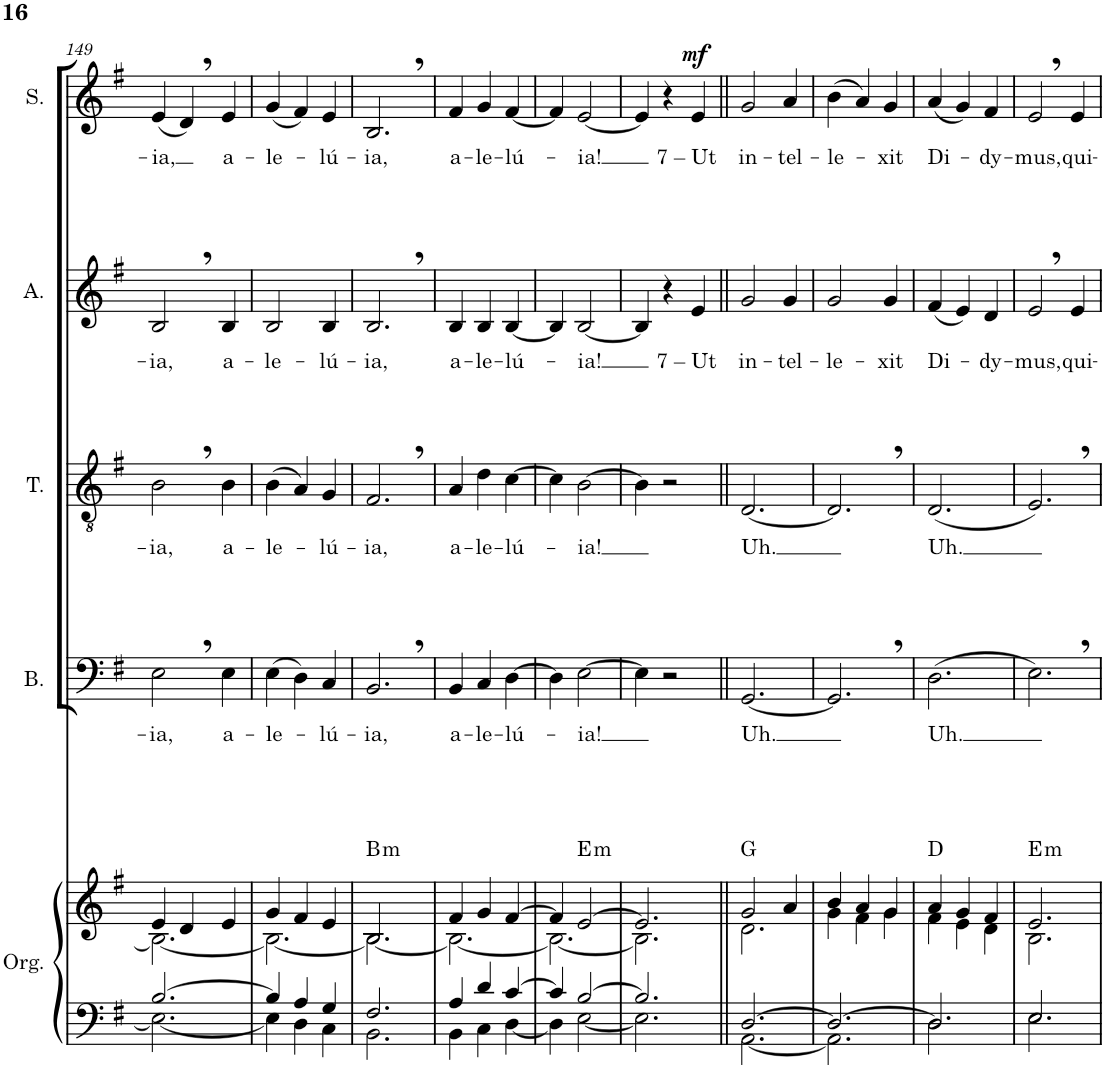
**kern	**kern	**harte	**kern	**text	**kern	**text	**kern	**text	**kern	**text	**dynam
*part5	*part5	*part5	*part4	*part4	*part3	*part3	*part2	*part2	*part1	*part1	*part1
*staff6	*staff5	*	*staff4	*staff4	*staff3	*staff3	*staff2	*staff2	*staff1	*staff1	*staff1
*I"Órgano	*	*	*I"Bajo	*	*I"Tenor	*	*I"Alto	*	*I"Soprano	*	*
*	*	*	*I'B.	*	*I'T.	*	*I'A.	*	*I'S.	*	*
!!LO:PB:g=z
*clefF4	*clefG2	*	*clefF4	*	*clefGv2	*	*clefG2	*	*clefG2	*	*
*k[f#]	*k[f#]	*	*k[f#]	*	*k[f#]	*	*k[f#]	*	*k[f#]	*	*
*M3/4	*M3/4	*	*M3/4	*	*M3/4	*	*M3/4	*	*M3/4	*	*
=149	=149	=149	=149	=149	=149	=149	=149	=149	=149	=149	=149
*^	*^	*	*	*	*	*	*	*	*	*	*
!	!	!	!	!	!	!LO:LY:b	!	!LO:LY:b	!	!LO:LY:b	!	!LO:LY:b	!
[2.B/	2.E\_	4e/	2.B\_	.	2E,\	-ia,	2B,\	-ia,	2B,/	-ia,	(4e/	-ia,	.
.	.	4d/	.	.	.	.	.	.	.	.	4d,/)	.	.
!	!	!	!	!	!	!LO:LY:b	!	!LO:LY:b	!	!LO:LY:b	!	!LO:LY:b	!
.	.	4e/	.	.	4E\	a-	4B\	a-	4B/	a-	4e/	a-	.
=150	=150	=150	=150	=150	=150	=150	=150	=150	=150	=150	=150	=150	=150
!	!	!	!	!	!	!LO:LY:b	!	!LO:LY:b	!	!LO:LY:b	!	!LO:LY:b	!
4B/]	4E\]	4g/	2.B\_	.	(4E\	-le-	(4B\	-le-	2B/	-le-	(4g/	-le-	.
4A/	4D\	4f#/	.	.	4D\)	.	4A/)	.	.	.	4f#/)	.	.
!	!	!	!	!	!	!LO:LY:b	!	!LO:LY:b	!	!LO:LY:b	!	!LO:LY:b	!
4G/	4C\	4e/	.	.	4C/	-lú-	4G/	-lú-	4B/	-lú-	4e/	-lú-	.
=151	=151	=151	=151	=151	=151	=151	=151	=151	=151	=151	=151	=151	=151
!	!	!	!	!LO:H:kt=m	!	!LO:LY:b	!	!LO:LY:b	!	!LO:LY:b	!	!LO:LY:b	!
2.F#/	2.BB\	2.B/	2.B\_	B:min	2.BB,/	-ia,	2.F#,/	-ia,	2.B,/	-ia,	2.B,/	-ia,	.
=152	=152	=152	=152	=152	=152	=152	=152	=152	=152	=152	=152	=152	=152
!	!	!	!	!	!	!LO:LY:b	!	!LO:LY:b	!	!LO:LY:b	!	!LO:LY:b	!
4A/	4BB\	4f#/	2.B\_	.	4BB/	a-	4A/	a-	4B/	a-	4f#/	a-	.
!	!	!	!	!	!	!LO:LY:b	!	!LO:LY:b	!	!LO:LY:b	!	!LO:LY:b	!
4d/	4C\	4g/	.	.	4C/	-le-	4d\	-le-	4B/	-le-	4g/	-le-	.
!	!	!	!	!	!	!LO:LY:b	!	!LO:LY:b	!	!LO:LY:b	!	!LO:LY:b	!
[4c/	[4D\	[4f#/	.	.	[4D\	-lú-	[4c\	-lú-	[4B/	-lú-	[4f#/	-lú-	.
=153	=153	=153	=153	=153	=153	=153	=153	=153	=153	=153	=153	=153	=153
4c/]	4D\]	4f#/]	2.B\_	.	4D\]	.	4c\]	.	4B/]	.	4f#/]	.	.
!	!	!	!	!LO:H:kt=m	!	!LO:LY:b	!	!LO:LY:b	!	!LO:LY:b	!	!LO:LY:b	!
[2B/	[2E\	[2e/	.	E:min	[2E\	-ia!	[2B\	-ia!	[2B/	-ia!	[2e/	-ia!	.
=154	=154	=154	=154	=154	=154	=154	=154	=154	=154	=154	=154	=154	=154
2.B/]	2.E\]	2.e/]	2.B\]	.	4E\]	.	4B\]	.	4B/]	.	4e/]	.	.
.	.	.	.	.	2r	.	2r	.	4r	.	4r	.	.
!	!	!	!	!	!	!	!	!	!	!LO:LY:b	!	!LO:LY:b	!LO:DY:a
.	.	.	.	.	.	.	.	.	4e/	7 – Ut	4e/	7 – Ut	mf
=155||	=155||	=155||	=155||	=155||	=155||	=155||	=155||	=155||	=155||	=155||	=155||	=155||	=155||
!	!	!	!	!	!	!LO:LY:b	!	!LO:LY:b	!	!LO:LY:b	!	!LO:LY:b	!
[2.D/	[2.AA\	2g/	2.d\	G:maj	[2.GG/	Uh.	[2.D/	Uh.	2g/	in-	2g/	in-	.
!	!	!	!	!	!	!	!	!	!	!LO:LY:b	!	!LO:LY:b	!
.	.	4a/	.	.	.	.	.	.	4g/	-tel-	4a/	-tel-	.
=156	=156	=156	=156	=156	=156	=156	=156	=156	=156	=156	=156	=156	=156
!	!	!	!	!	!	!	!	!	!	!LO:LY:b	!	!LO:LY:b	!
2.D/_	2.AA\]	4b/	4g\	.	2.GG,/]	.	2.D,/]	.	2g/	-le-	(4b\	-le-	.
.	.	4a/	4f#\	.	.	.	.	.	.	.	4a/)	.	.
!	!	!	!	!	!	!	!	!	!	!LO:LY:b	!	!LO:LY:b	!
.	.	4g/	4g\	.	.	.	.	.	4g/	-xit	4g/	-xit	.
=157	=157	=157	=157	=157	=157	=157	=157	=157	=157	=157	=157	=157	=157
!	!	!	!	!	!	!LO:LY:b	!	!LO:LY:b	!	!LO:LY:b	!	!LO:LY:b	!
2.D/]	2.D\	4a/	4f#\	D:maj	(2.D\	Uh.	(2.D/	Uh.	(4f#/	Di-	(4a/	Di-	.
.	.	4g/	4e\	.	.	.	.	.	4e/)	.	4g/)	.	.
!	!	!	!	!	!	!	!	!	!	!LO:LY:b	!	!LO:LY:b	!
.	.	4f#/	4d\	.	.	.	.	.	4d/	-dy-	4f#/	-dy-	.
=158	=158	=158	=158	=158	=158	=158	=158	=158	=158	=158	=158	=158	=158
!	!	!	!	!LO:H:kt=m	!	!	!	!	!	!LO:LY:b	!	!LO:LY:b	!
2.E/	2.E\	2.e/	2.B\	E:min	2.E,\)	.	2.E,/)	.	2e,/	-mus,	2e,/	-mus,	.
!	!	!	!	!	!	!	!	!	!	!LO:LY:b	!	!LO:LY:b	!
.	.	.	.	.	.	.	.	.	4e/	qui-	4e/	qui-	.
*v	*v	*	*	*	*	*	*	*	*	*	*	*	*
*	*v	*v	*	*	*	*	*	*	*	*	*	*
=	=	=	=	=	=	=	=	=	=	=	=
*-	*-	*-	*-	*-	*-	*-	*-	*-	*-	*-	*-
